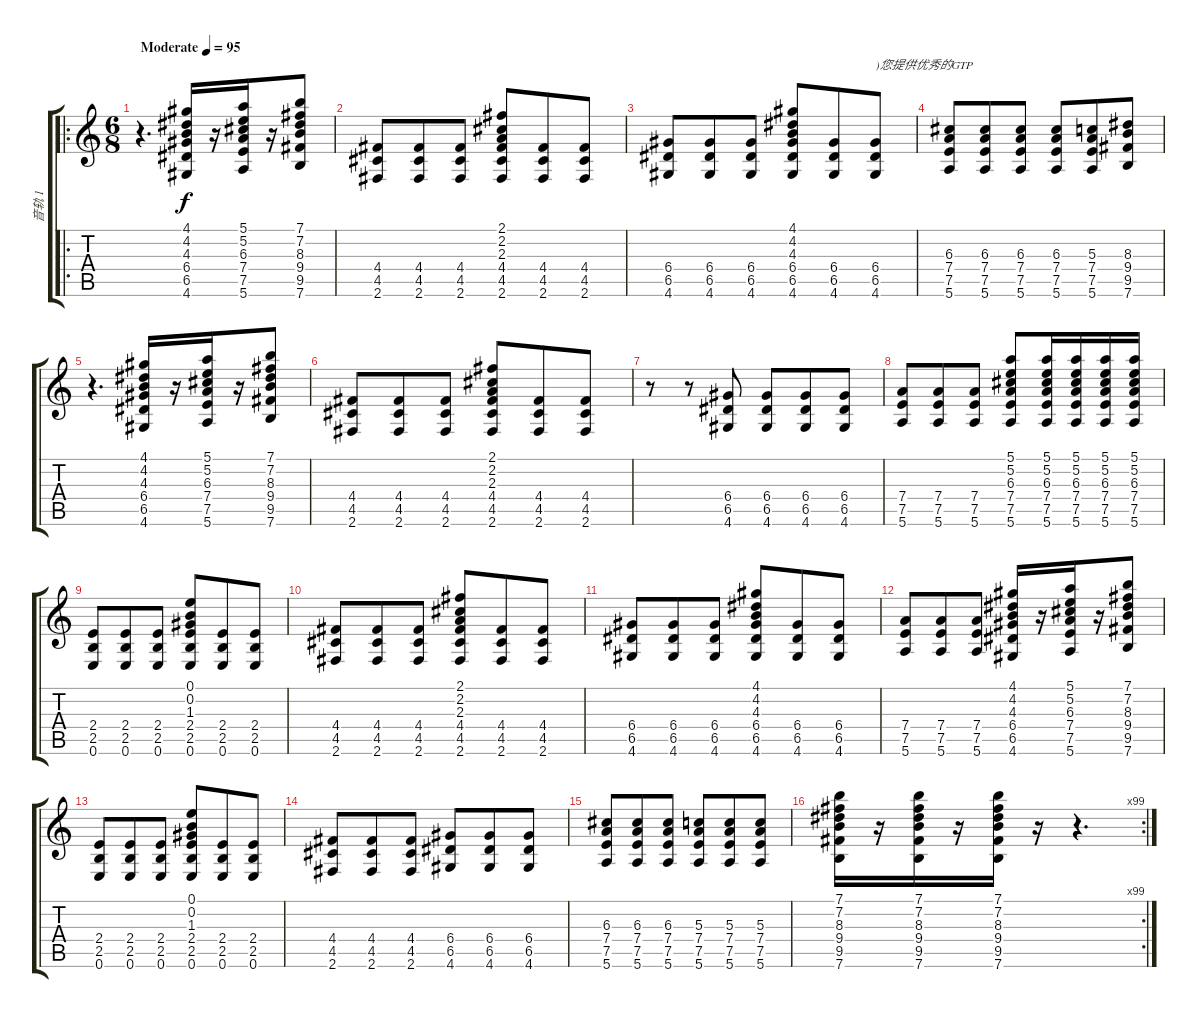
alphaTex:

\track ("音轨 1" "音轨 1") {instrument overdrivenguitar}
\staff {score tabs}
\tuning (E4 B3 G3 D3 A2 E2) {hide}
\ro
\ts (6 8)
\tempo (95 "Moderate")
\clef g2
\ks c
r.4{d dy f instrument overdrivenguitar} (4.1 4.2 4.3 6.4 6.5 4.6).16 r.16 (5.1 5.2 6.3 7.4 7.5 5.6).16 r.16 (7.1 7.2 8.3 9.4 9.5 7.6).8 |
(4.4 4.5 2.6).8 (4.4 4.5 2.6).8 (4.4 4.5 2.6).8 (2.1 2.2 2.3 4.4 4.5 2.6).8 (4.4 4.5 2.6).8 (4.4 4.5 2.6).8 |
(6.4 6.5 4.6).8 (6.4 6.5 4.6).8 (6.4 6.5 4.6).8 (4.1 4.2 4.3 6.4 6.5 4.6).8 (6.4 6.5 4.6).8 (6.4 6.5 4.6).8{txt ")您提供优秀的GTP"} |
(6.3 7.4 7.5 5.6).8 (6.3 7.4 7.5 5.6).8 (6.3 7.4 7.5 5.6).8 (6.3 7.4 7.5 5.6).8 (5.3 7.4 7.5 5.6).8 (8.3 9.4 9.5 7.6).8 |
r.4{d} (4.1 4.2 4.3 6.4 6.5 4.6).16 r.16 (5.1 5.2 6.3 7.4 7.5 5.6).16 r.16 (7.1 7.2 8.3 9.4 9.5 7.6).8 |
(4.4 4.5 2.6).8 (4.4 4.5 2.6).8 (4.4 4.5 2.6).8 (2.1 2.2 2.3 4.4 4.5 2.6).8 (4.4 4.5 2.6).8 (4.4 4.5 2.6).8 |
r.8 r.8 (6.4 6.5 4.6).8 (6.4 6.5 4.6).8 (6.4 6.5 4.6).8 (6.4 6.5 4.6).8 |
(7.4 7.5 5.6).8 (7.4 7.5 5.6).8 (7.4 7.5 5.6).8 (5.1 5.2 6.3 7.4 7.5 5.6).8 (5.1 5.2 6.3 7.4 7.5 5.6).16 (5.1 5.2 6.3 7.4 7.5 5.6).16 (5.1 5.2 6.3 7.4 7.5 5.6).16 (5.1 5.2 6.3 7.4 7.5 5.6).16 |
(2.4 2.5 0.6).8 (2.4 2.5 0.6).8 (2.4 2.5 0.6).8 (0.1 0.2 1.3 2.4 2.5 0.6).8 (2.4 2.5 0.6).8 (2.4 2.5 0.6).8 |
(4.4 4.5 2.6).8 (4.4 4.5 2.6).8 (4.4 4.5 2.6).8 (2.1 2.2 2.3 4.4 4.5 2.6).8 (4.4 4.5 2.6).8 (4.4 4.5 2.6).8 |
(6.4 6.5 4.6).8 (6.4 6.5 4.6).8 (6.4 6.5 4.6).8 (4.1 4.2 4.3 6.4 6.5 4.6).8 (6.4 6.5 4.6).8 (6.4 6.5 4.6).8 |
(7.4 7.5 5.6).8 (7.4 7.5 5.6).8 (7.4 7.5 5.6).8 (4.1 4.2 4.3 6.4 6.5 4.6).16 r.16 (5.1 5.2 6.3 7.4 7.5 5.6).16 r.16 (7.1 7.2 8.3 9.4 9.5 7.6).8 |
(2.4 2.5 0.6).8 (2.4 2.5 0.6).8 (2.4 2.5 0.6).8 (0.1 0.2 1.3 2.4 2.5 0.6).8 (2.4 2.5 0.6).8 (2.4 2.5 0.6).8 |
(4.4 4.5 2.6).8 (4.4 4.5 2.6).8 (4.4 4.5 2.6).8 (6.4 6.5 4.6).8 (6.4 6.5 4.6).8 (6.4 6.5 4.6).8 |
(6.3 7.4 7.5 5.6).8 (6.3 7.4 7.5 5.6).8 (6.3 7.4 7.5 5.6).8 (5.3 7.4 7.5 5.6).8 (5.3 7.4 7.5 5.6).8 (5.3 7.4 7.5 5.6).8 |
\rc 99
(7.1 7.2 8.3 9.4 9.5 7.6).16 r.16 (7.1 7.2 8.3 9.4 9.5 7.6).16 r.16 (7.1 7.2 8.3 9.4 9.5 7.6).16 r.16 r.4{d}
